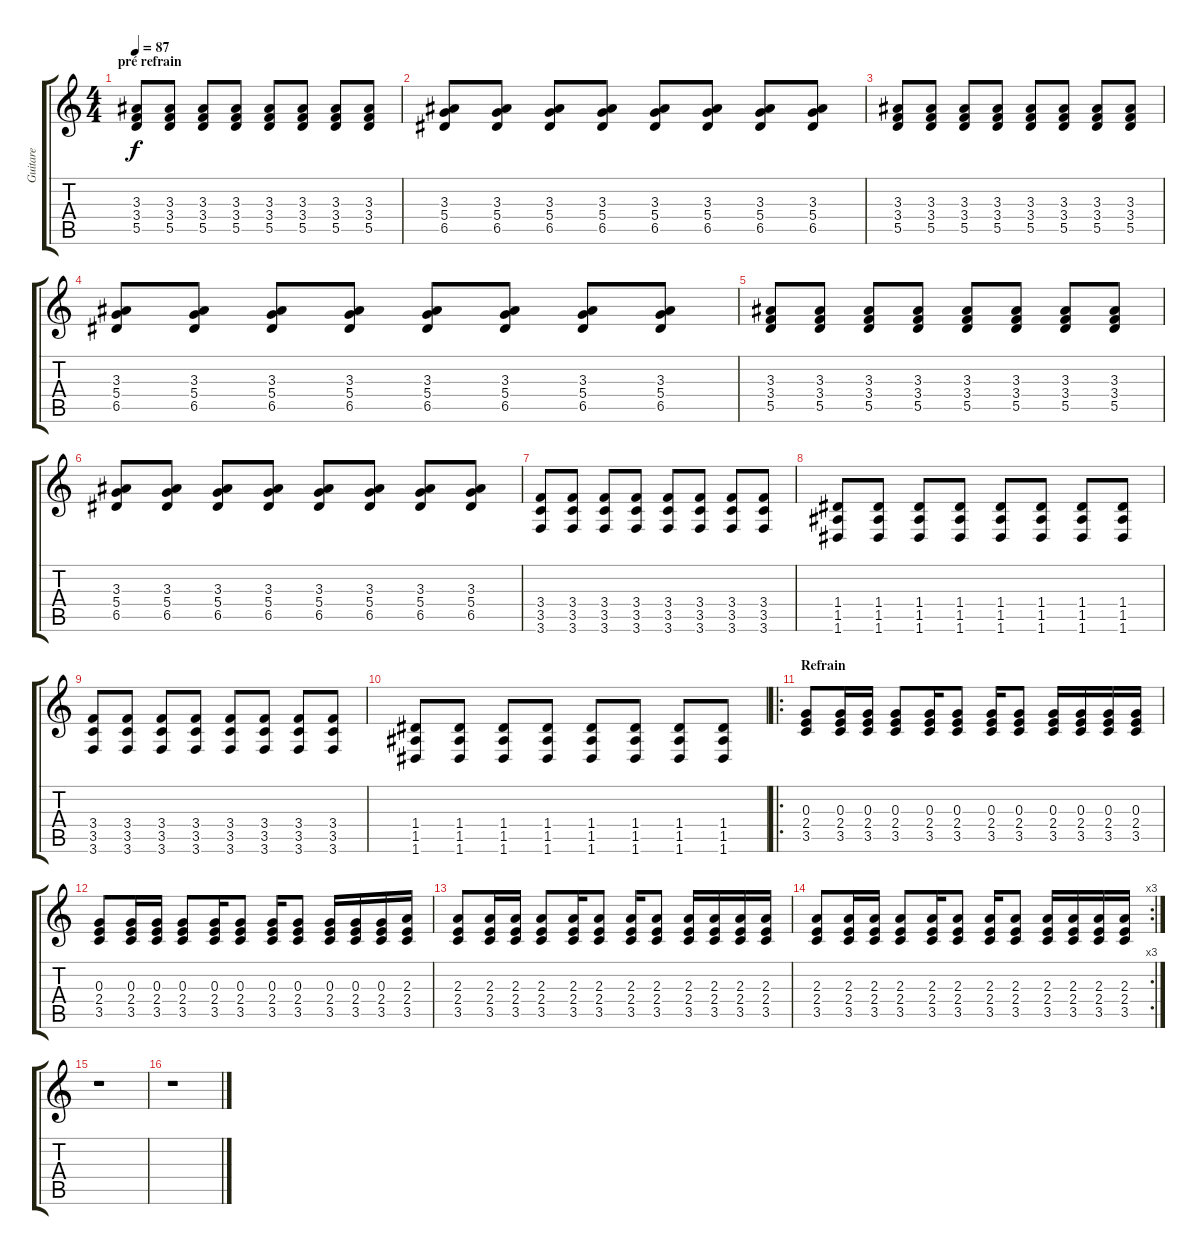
\track ("Guitare" "Guitare") {instrument acousticguitarnylon}
\staff {score tabs}
\tuning (E4 B3 G3 D3 A2 D2) {hide}
\ts (4 4)
\section ("" "pré refrain")
\tempo 87
\clef g2
\ks c
(3.3 3.4 5.5).8{dy f} (3.3 3.4 5.5).8 (3.3 3.4 5.5).8 (3.3 3.4 5.5).8 (3.3 3.4 5.5).8 (3.3 3.4 5.5).8 (3.3 3.4 5.5).8 (3.3 3.4 5.5).8 |
(3.3 5.4 6.5).8 (3.3 5.4 6.5).8 (3.3 5.4 6.5).8 (3.3 5.4 6.5).8 (3.3 5.4 6.5).8 (3.3 5.4 6.5).8 (3.3 5.4 6.5).8 (3.3 5.4 6.5).8 |
(3.3 3.4 5.5).8 (3.3 3.4 5.5).8 (3.3 3.4 5.5).8 (3.3 3.4 5.5).8 (3.3 3.4 5.5).8 (3.3 3.4 5.5).8 (3.3 3.4 5.5).8 (3.3 3.4 5.5).8 |
(3.3 5.4 6.5).8 (3.3 5.4 6.5).8 (3.3 5.4 6.5).8 (3.3 5.4 6.5).8 (3.3 5.4 6.5).8 (3.3 5.4 6.5).8 (3.3 5.4 6.5).8 (3.3 5.4 6.5).8 |
(3.3 3.4 5.5).8 (3.3 3.4 5.5).8 (3.3 3.4 5.5).8 (3.3 3.4 5.5).8 (3.3 3.4 5.5).8 (3.3 3.4 5.5).8 (3.3 3.4 5.5).8 (3.3 3.4 5.5).8 |
(3.3 5.4 6.5).8 (3.3 5.4 6.5).8 (3.3 5.4 6.5).8 (3.3 5.4 6.5).8 (3.3 5.4 6.5).8 (3.3 5.4 6.5).8 (3.3 5.4 6.5).8 (3.3 5.4 6.5).8 |
(3.4 3.5 3.6).8 (3.4 3.5 3.6).8 (3.4 3.5 3.6).8 (3.4 3.5 3.6).8 (3.4 3.5 3.6).8 (3.4 3.5 3.6).8 (3.4 3.5 3.6).8 (3.4 3.5 3.6).8 |
(1.4 1.5 1.6).8 (1.4 1.5 1.6).8 (1.4 1.5 1.6).8 (1.4 1.5 1.6).8 (1.4 1.5 1.6).8 (1.4 1.5 1.6).8 (1.4 1.5 1.6).8 (1.4 1.5 1.6).8 |
(3.4 3.5 3.6).8 (3.4 3.5 3.6).8 (3.4 3.5 3.6).8 (3.4 3.5 3.6).8 (3.4 3.5 3.6).8 (3.4 3.5 3.6).8 (3.4 3.5 3.6).8 (3.4 3.5 3.6).8 |
(1.4 1.5 1.6).8 (1.4 1.5 1.6).8 (1.4 1.5 1.6).8 (1.4 1.5 1.6).8 (1.4 1.5 1.6).8 (1.4 1.5 1.6).8 (1.4 1.5 1.6).8 (1.4 1.5 1.6).8 |
\ro
\section ("" "Refrain")
(0.3 2.4 3.5).8 (0.3 2.4 3.5).16 (0.3 2.4 3.5).16 (0.3 2.4 3.5).8 (0.3 2.4 3.5).16 (0.3 2.4 3.5).8 (0.3 2.4 3.5).16 (0.3 2.4 3.5).8 (0.3 2.4 3.5).16 (0.3 2.4 3.5).16 (0.3 2.4 3.5).16 (0.3 2.4 3.5).16 |
(0.3 2.4 3.5).8 (0.3 2.4 3.5).16 (0.3 2.4 3.5).16 (0.3 2.4 3.5).8 (0.3 2.4 3.5).16 (0.3 2.4 3.5).8 (0.3 2.4 3.5).16 (0.3 2.4 3.5).8 (0.3 2.4 3.5).16 (0.3 2.4 3.5).16 (0.3 2.4 3.5).16 (2.3 2.4 3.5).16 |
(2.3 2.4 3.5).8 (2.3 2.4 3.5).16 (2.3 2.4 3.5).16 (2.3 2.4 3.5).8 (2.3 2.4 3.5).16 (2.3 2.4 3.5).8 (2.3 2.4 3.5).16 (2.3 2.4 3.5).8 (2.3 2.4 3.5).16 (2.3 2.4 3.5).16 (2.3 2.4 3.5).16 (2.3 2.4 3.5).16 |
\rc 3
(2.3 2.4 3.5).8 (2.3 2.4 3.5).16 (2.3 2.4 3.5).16 (2.3 2.4 3.5).8 (2.3 2.4 3.5).16 (2.3 2.4 3.5).8 (2.3 2.4 3.5).16 (2.3 2.4 3.5).8 (2.3 2.4 3.5).16 (2.3 2.4 3.5).16 (2.3 2.4 3.5).16 (2.3 2.4 3.5).16 |
r.1 |
r.1
